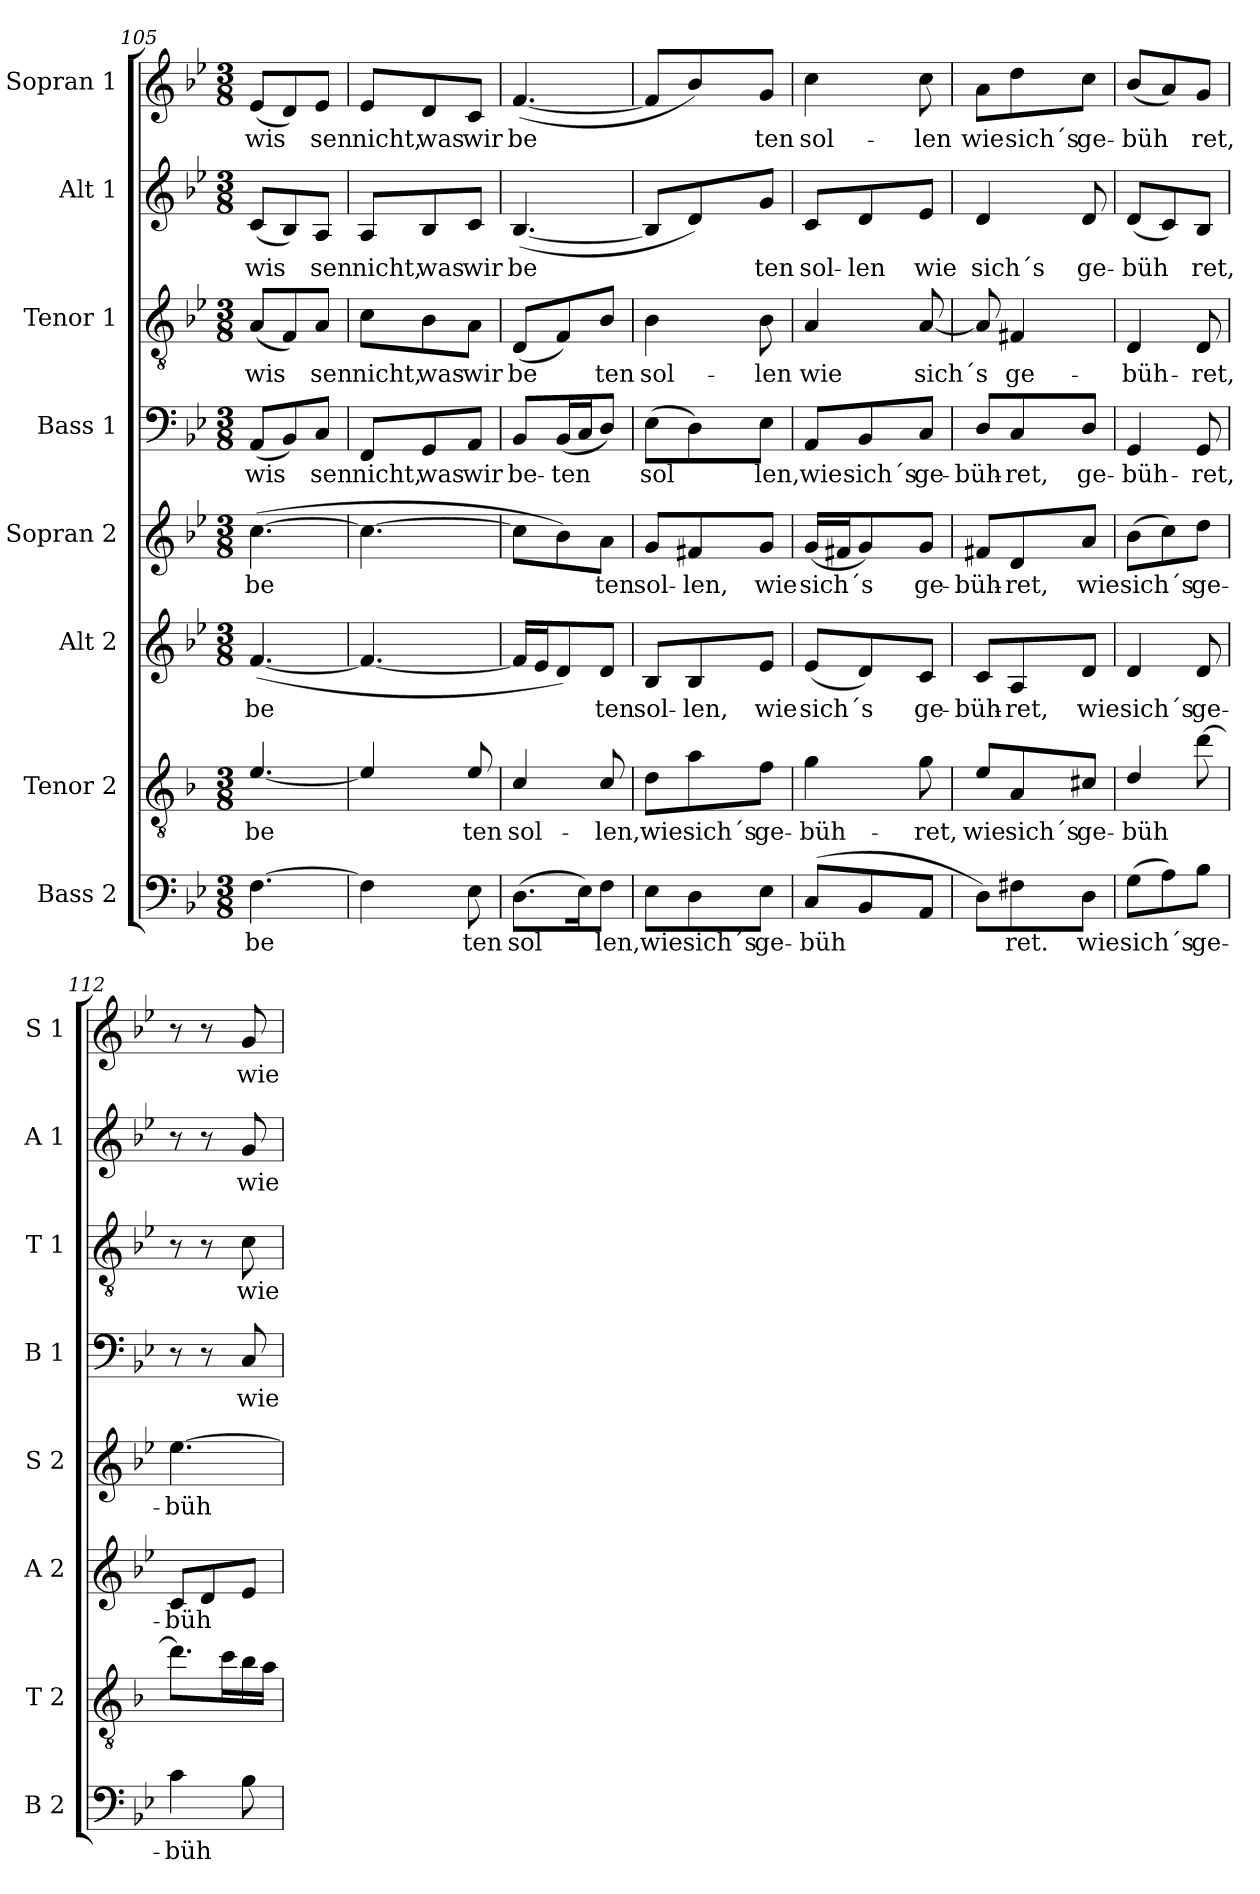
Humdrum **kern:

**kern	**text	**kern	**text	**kern	**text	**kern	**text	**kern	**text	**kern	**text	**kern	**text	**kern	**text
*part8	*part8	*part7	*part7	*part6	*part6	*part5	*part5	*part4	*part4	*part3	*part3	*part2	*part2	*part1	*part1
*staff8	*staff8	*staff7	*staff7	*staff6	*staff6	*staff5	*staff5	*staff4	*staff4	*staff3	*staff3	*staff2	*staff2	*staff1	*staff1
*I"Bass 2	*	*I"Tenor 2	*	*I"Alt 2	*	*I"Sopran 2	*	*I"Bass 1	*	*I"Tenor 1	*	*I"Alt 1	*	*I"Sopran 1	*
*I'B 2	*	*I'T 2	*	*I'A 2	*	*I'S 2	*	*I'B 1	*	*I'T 1	*	*I'A 1	*	*I'S 1	*
*clefF4	*	*clefGv2	*	*clefG2	*	*clefG2	*	*clefF4	*	*clefGv2	*	*clefG2	*	*clefG2	*
*	*	*ITrd4c7	*	*	*	*	*	*	*	*	*	*	*	*	*
*k[b-e-]	*	*k[b-e-]	*	*k[b-e-]	*	*k[b-e-]	*	*k[b-e-]	*	*k[b-e-]	*	*k[b-e-]	*	*k[b-e-]	*
*M3/8	*	*M3/8	*	*M3/8	*	*M3/8	*	*M3/8	*	*M3/8	*	*M3/8	*	*M3/8	*
=105	=105	=105	=105	=105	=105	=105	=105	=105	=105	=105	=105	=105	=105	=105	=105
!	!LO:LY:b	!	!LO:LY:b	!	!LO:LY:b	!	!LO:LY:b	!	!LO:LY:b	!	!LO:LY:b	!	!LO:LY:b	!	!LO:LY:b
[4.F\	be	[4.A/	be	([4.f/	be	([4.cc\	be	(8AA/L	wis	(8A/L	wis	(8c/L	wis	(8e-/L	wis
.	.	.	.	.	.	.	.	8BB-/)	.	8F/)	.	8B-/)	.	8d/)	.
!	!	!	!	!	!	!	!	!	!LO:LY:b	!	!LO:LY:b	!	!LO:LY:b	!	!LO:LY:b
.	.	.	.	.	.	.	.	8C/J	sen	8A/J	sen	8A/J	sen	8e-/J	sen
=106	=106	=106	=106	=106	=106	=106	=106	=106	=106	=106	=106	=106	=106	=106	=106
!	!	!	!	!	!	!	!	!	!LO:LY:b	!	!LO:LY:b	!	!LO:LY:b	!	!LO:LY:b
4F\]	.	4A/]	.	4.f/_	.	4.cc\_	.	8FF/L	nicht,	8c\L	nicht,	8A/L	nicht,	8e-/L	nicht,
!	!	!	!	!	!	!	!	!	!LO:LY:b	!	!LO:LY:b	!	!LO:LY:b	!	!LO:LY:b
.	.	.	.	.	.	.	.	8GG/	was	8B-\	was	8B-/	was	8d/	was
!	!LO:LY:b	!	!LO:LY:b	!	!	!	!	!	!LO:LY:b	!	!LO:LY:b	!	!LO:LY:b	!	!LO:LY:b
8E-\	ten	8A/	ten	.	.	.	.	8AA/J	wir	8A\J	wir	8c/J	wir	8c/J	wir
=107	=107	=107	=107	=107	=107	=107	=107	=107	=107	=107	=107	=107	=107	=107	=107
!	!LO:LY:b	!	!LO:LY:b	!	!	!	!	!	!LO:LY:b	!	!LO:LY:b	!	!LO:LY:b	!	!LO:LY:b
(8.D\L	sol	4F/	sol-	16f/LL]	.	8cc\L]	.	8BB-/L	be-	(8D/L	be	([4.B-/	be	([4.f/	be
.	.	.	.	16e-/J	.	.	.	.	.	.	.	.	.	.	.
!	!	!	!	!	!	!	!	!	!LO:LY:b	!	!	!	!	!	!
.	.	.	.	8d/)	.	8b-\)	.	(16BB-/L	ten	8F/)	.	.	.	.	.
16E-\K)	.	.	.	.	.	.	.	16C/J	.	.	.	.	.	.	.
!	!LO:LY:b	!	!LO:LY:b	!	!LO:LY:b	!	!LO:LY:b	!	!	!	!LO:LY:b	!	!	!	!
8F\J	len,	8F/	len,	8d/J	ten	8a\J	ten	8D/J)	.	8B-/J	ten	.	.	.	.
=108	=108	=108	=108	=108	=108	=108	=108	=108	=108	=108	=108	=108	=108	=108	=108
!	!LO:LY:b	!	!LO:LY:b	!	!LO:LY:b	!	!LO:LY:b	!	!LO:LY:b	!	!LO:LY:b	!	!	!	!
8E-\L	wie	8G\L	wie	8B-/L	sol-	8g/L	sol-	(8E-\L	sol	4B-\	sol-	8B-/L]	.	8f/L]	.
!	!LO:LY:b	!	!LO:LY:b	!	!LO:LY:b	!	!LO:LY:b	!	!	!	!	!	!	!	!
8D\	sich´s	8d\	sich´s	8B-/	len,	8f#X/	len,	8D\)	.	.	.	8d/)	.	8b-/)	.
!	!LO:LY:b	!	!LO:LY:b	!	!LO:LY:b	!	!LO:LY:b	!	!LO:LY:b	!	!LO:LY:b	!	!LO:LY:b	!	!LO:LY:b
8E-\J	ge-	8B-\J	ge-	8e-/J	wie	8g/J	wie	8E-\J	len,	8B-\	len	8g/J	ten	8g/J	ten
=109	=109	=109	=109	=109	=109	=109	=109	=109	=109	=109	=109	=109	=109	=109	=109
!	!LO:LY:b	!	!LO:LY:b	!	!LO:LY:b	!	!LO:LY:b	!	!LO:LY:b	!	!LO:LY:b	!	!LO:LY:b	!	!LO:LY:b
(8C/L	büh	4c\	büh-	(8e-/L	sich´s	(16g/LL	sich´s	8AA/L	wie	4A/	wie	8c/L	sol-	4cc\	sol-
.	.	.	.	.	.	16f#X/J	.	.	.	.	.	.	.	.	.
!	!	!	!	!	!	!	!	!	!LO:LY:b	!	!	!	!LO:LY:b	!	!
8BB-/	.	.	.	8d/)	.	8g/)	.	8BB-/	sich´s	.	.	8d/	len	.	.
!	!	!	!LO:LY:b	!	!LO:LY:b	!	!LO:LY:b	!	!LO:LY:b	!	!LO:LY:b	!	!LO:LY:b	!	!LO:LY:b
8AA/J	.	8c\	ret,	8c/J	ge-	8g/J	ge-	8C/J	ge-	[8A/	sich´s	8e-/J	wie	8cc\	len
=110	=110	=110	=110	=110	=110	=110	=110	=110	=110	=110	=110	=110	=110	=110	=110
!	!	!	!LO:LY:b	!	!LO:LY:b	!	!LO:LY:b	!	!LO:LY:b	!	!	!	!LO:LY:b	!	!LO:LY:b
8D\L)	.	8A/L	wie	8c/L	büh-	8f#X/L	büh-	8D/L	büh-	8A/]	.	4d/	sich´s	8a\L	wie
!	!LO:LY:b	!	!LO:LY:b	!	!LO:LY:b	!	!LO:LY:b	!	!LO:LY:b	!	!LO:LY:b	!	!	!	!LO:LY:b
8F#X\	ret.	8D/	sich´s	8A/	ret,	8d/	ret,	8C/	ret,	4F#X/	ge-	.	.	8dd\	sich´s
!	!LO:LY:b	!	!LO:LY:b	!	!LO:LY:b	!	!LO:LY:b	!	!LO:LY:b	!	!	!	!LO:LY:b	!	!LO:LY:b
8D\J	wie	8F#X/J	ge-	8d/J	wie	8a/J	wie	8D/J	ge-	.	.	8d/	ge-	8cc\J	ge-
!!LO:LB:g=z
=111	=111	=111	=111	=111	=111	=111	=111	=111	=111	=111	=111	=111	=111	=111	=111
!	!LO:LY:b	!	!LO:LY:b	!	!LO:LY:b	!	!LO:LY:b	!	!LO:LY:b	!	!LO:LY:b	!	!LO:LY:b	!	!LO:LY:b
(8G\L	sich´s	4G/	büh	4d/	sich´s	(8b-\L	sich´s	4GG/	büh-	4D/	büh-	(8d/L	büh	(8b-/L	büh
8A\)	.	.	.	.	.	8cc\)	.	.	.	.	.	8c/)	.	8a/)	.
!	!LO:LY:b	!	!	!	!LO:LY:b	!	!LO:LY:b	!	!LO:LY:b	!	!LO:LY:b	!	!LO:LY:b	!	!LO:LY:b
8B-\J	ge-	[8g\	.	8d/	ge-	8dd\J	ge-	8GG/	ret,	8D/	ret,	8B-/J	ret,	8g/J	ret,
=112	=112	=112	=112	=112	=112	=112	=112	=112	=112	=112	=112	=112	=112	=112	=112
!	!LO:LY:b	!	!	!	!LO:LY:b	!	!LO:LY:b	!	!	!	!	!	!	!	!
4c\	büh	8.g\L]	.	8c/L	büh	[4.ee-\	büh	8r	.	8r	.	8r	.	8r	.
.	.	.	.	8d/	.	.	.	8r	.	8r	.	8r	.	8r	.
.	.	16f\L	.	.	.	.	.	.	.	.	.	.	.	.	.
!	!	!	!	!	!	!	!	!	!LO:LY:b	!	!LO:LY:b	!	!LO:LY:b	!	!LO:LY:b
8B-\	.	16e-\	.	8e-/J	.	.	.	8C/	wie	8c\	wie	8g/	wie	8g/	wie
.	.	16d\JJ	.	.	.	.	.	.	.	.	.	.	.	.	.
=	=	=	=	=	=	=	=	=	=	=	=	=	=	=	=
*-	*-	*-	*-	*-	*-	*-	*-	*-	*-	*-	*-	*-	*-	*-	*-
